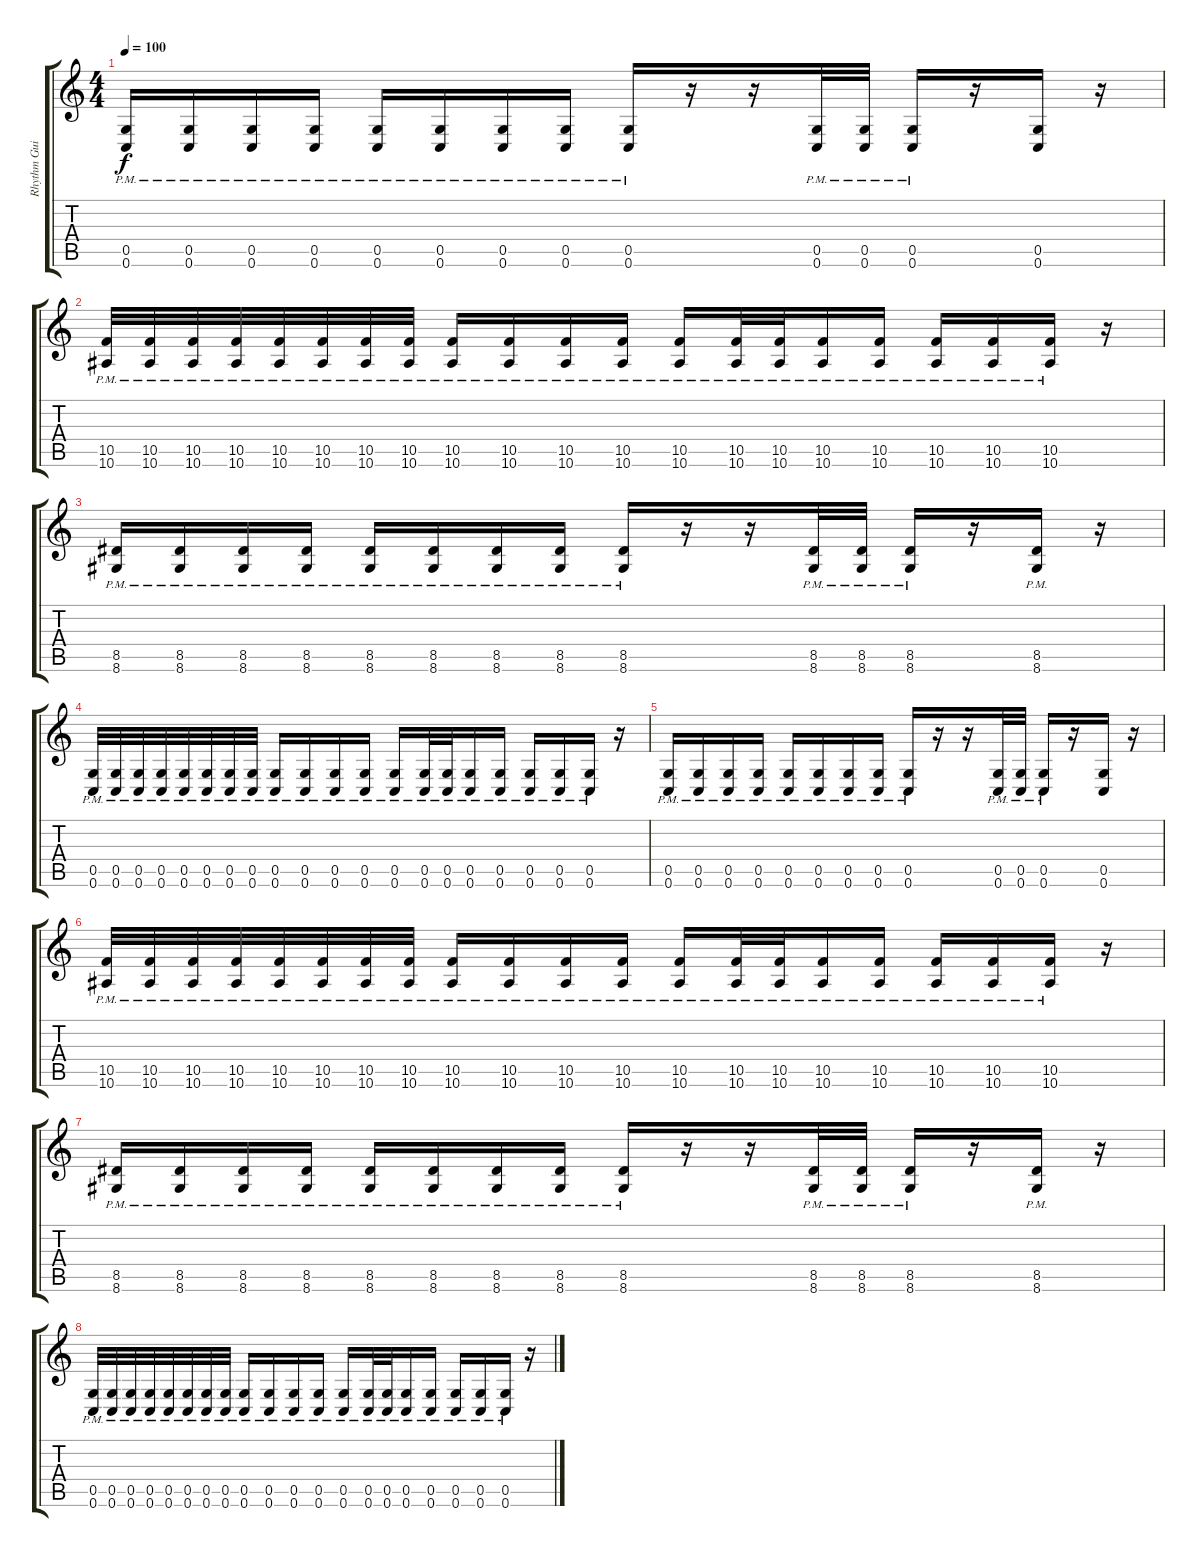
\track ("Rhythm Guitar (John)" "Rhythm Gui") {instrument distortionguitar}
\staff {score tabs}
\tuning (D4 A3 F3 C3 G2 C2) {hide}
\ts (4 4)
\tempo 100
\clef g2
\ks c
(0.5{pm} 0.6).16{dy f} (0.5{pm} 0.6{pm}).16 (0.5{pm} 0.6{pm}).16 (0.5{pm} 0.6{pm}).16 (0.5{pm} 0.6{pm}).16 (0.5{pm} 0.6{pm}).16 (0.5{pm} 0.6{pm}).16 (0.5{pm} 0.6{pm}).16 (0.5{pm} 0.6{pm}).16 r.16 r.16 (0.5{pm} 0.6{pm}).32 (0.5{pm} 0.6{pm}).32 (0.5{pm} 0.6{pm}).16 r.16 (0.5 0.6).16 r.16 |
(10.5{pm} 10.6{pm}).32 (10.5{pm} 10.6{pm}).32 (10.5{pm} 10.6{pm}).32 (10.5{pm} 10.6{pm}).32 (10.5{pm} 10.6{pm}).32 (10.5{pm} 10.6{pm}).32 (10.5{pm} 10.6{pm}).32 (10.5{pm} 10.6{pm}).32 (10.5{pm} 10.6{pm}).16 (10.5{pm} 10.6{pm}).16 (10.5{pm} 10.6{pm}).16 (10.5{pm} 10.6{pm}).16 (10.5{pm} 10.6{pm}).16 (10.5{pm} 10.6{pm}).32 (10.5{pm} 10.6{pm}).32 (10.5{pm} 10.6{pm}).16 (10.5{pm} 10.6{pm}).16 (10.5{pm} 10.6{pm}).16 (10.5{pm} 10.6{pm}).16 (10.5{pm} 10.6{pm}).16 r.16 |
(8.5{pm} 8.6{pm}).16 (8.5{pm} 8.6{pm}).16 (8.5{pm} 8.6{pm}).16 (8.5{pm} 8.6{pm}).16 (8.5{pm} 8.6{pm}).16 (8.5{pm} 8.6{pm}).16 (8.5{pm} 8.6{pm}).16 (8.5{pm} 8.6{pm}).16 (8.5{pm} 8.6{pm}).16 r.16 r.16 (8.5{pm} 8.6{pm}).32 (8.5{pm} 8.6{pm}).32 (8.5{pm} 8.6{pm}).16 r.16 (8.5{pm} 8.6{pm}).16 r.16 |
(0.5{pm} 0.6{pm}).32 (0.5{pm} 0.6{pm}).32 (0.5{pm} 0.6{pm}).32 (0.5{pm} 0.6{pm}).32 (0.5{pm} 0.6{pm}).32 (0.5{pm} 0.6{pm}).32 (0.5{pm} 0.6{pm}).32 (0.5{pm} 0.6{pm}).32 (0.5{pm} 0.6{pm}).16 (0.5{pm} 0.6{pm}).16 (0.5{pm} 0.6{pm}).16 (0.5{pm} 0.6{pm}).16 (0.5{pm} 0.6{pm}).16 (0.5{pm} 0.6{pm}).32 (0.5{pm} 0.6{pm}).32 (0.5{pm} 0.6{pm}).16 (0.5{pm} 0.6{pm}).16 (0.5{pm} 0.6{pm}).16 (0.5{pm} 0.6{pm}).16 (0.5{pm} 0.6{pm}).16 r.16 |
(0.5{pm} 0.6).16 (0.5{pm} 0.6{pm}).16 (0.5{pm} 0.6{pm}).16 (0.5{pm} 0.6{pm}).16 (0.5{pm} 0.6{pm}).16 (0.5{pm} 0.6{pm}).16 (0.5{pm} 0.6{pm}).16 (0.5{pm} 0.6{pm}).16 (0.5{pm} 0.6{pm}).16 r.16 r.16 (0.5{pm} 0.6{pm}).32 (0.5{pm} 0.6{pm}).32 (0.5{pm} 0.6{pm}).16 r.16 (0.5 0.6).16 r.16 |
(10.5{pm} 10.6{pm}).32 (10.5{pm} 10.6{pm}).32 (10.5{pm} 10.6{pm}).32 (10.5{pm} 10.6{pm}).32 (10.5{pm} 10.6{pm}).32 (10.5{pm} 10.6{pm}).32 (10.5{pm} 10.6{pm}).32 (10.5{pm} 10.6{pm}).32 (10.5{pm} 10.6{pm}).16 (10.5{pm} 10.6{pm}).16 (10.5{pm} 10.6{pm}).16 (10.5{pm} 10.6{pm}).16 (10.5{pm} 10.6{pm}).16 (10.5{pm} 10.6{pm}).32 (10.5{pm} 10.6{pm}).32 (10.5{pm} 10.6{pm}).16 (10.5{pm} 10.6{pm}).16 (10.5{pm} 10.6{pm}).16 (10.5{pm} 10.6{pm}).16 (10.5{pm} 10.6{pm}).16 r.16 |
(8.5{pm} 8.6{pm}).16 (8.5{pm} 8.6{pm}).16 (8.5{pm} 8.6{pm}).16 (8.5{pm} 8.6{pm}).16 (8.5{pm} 8.6{pm}).16 (8.5{pm} 8.6{pm}).16 (8.5{pm} 8.6{pm}).16 (8.5{pm} 8.6{pm}).16 (8.5{pm} 8.6{pm}).16 r.16 r.16 (8.5{pm} 8.6{pm}).32 (8.5{pm} 8.6{pm}).32 (8.5{pm} 8.6{pm}).16 r.16 (8.5{pm} 8.6{pm}).16 r.16 |
(0.5{pm} 0.6{pm}).32 (0.5{pm} 0.6{pm}).32 (0.5{pm} 0.6{pm}).32 (0.5{pm} 0.6{pm}).32 (0.5{pm} 0.6{pm}).32 (0.5{pm} 0.6{pm}).32 (0.5{pm} 0.6{pm}).32 (0.5{pm} 0.6{pm}).32 (0.5{pm} 0.6{pm}).16 (0.5{pm} 0.6{pm}).16 (0.5{pm} 0.6{pm}).16 (0.5{pm} 0.6{pm}).16 (0.5{pm} 0.6{pm}).16 (0.5{pm} 0.6{pm}).32 (0.5{pm} 0.6{pm}).32 (0.5{pm} 0.6{pm}).16 (0.5{pm} 0.6{pm}).16 (0.5{pm} 0.6{pm}).16 (0.5{pm} 0.6{pm}).16 (0.5{pm} 0.6{pm}).16 r.16
